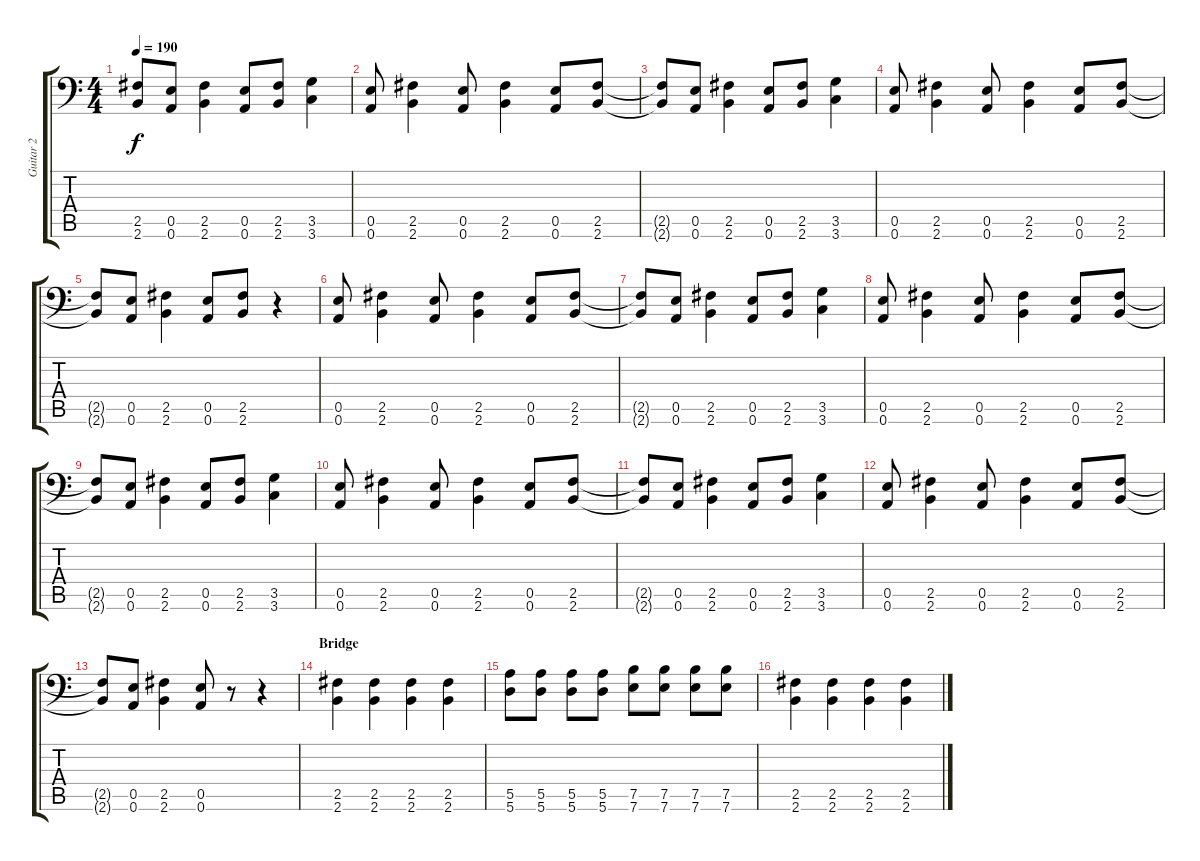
\track ("Guitar 2" "Guitar 2") {instrument distortionguitar}
\staff {score tabs}
\tuning (B3 Gb3 D3 A2 E2 A1) {hide}
\ts (4 4)
\tempo 190
\clef f4
\ks c
(2.5{t} 2.6{t}).8{dy f} (0.5 0.6).8 (2.5 2.6).4 (0.5 0.6).8 (2.5 2.6).8 (3.5 3.6).4 |
(0.5 0.6).8 (2.5 2.6).4 (0.5 0.6).8 (2.5 2.6).4 (0.5 0.6).8 (2.5 2.6).8 |
(2.5{t} 2.6{t}).8 (0.5 0.6).8 (2.5 2.6).4 (0.5 0.6).8 (2.5 2.6).8 (3.5 3.6).4 |
(0.5 0.6).8 (2.5 2.6).4 (0.5 0.6).8 (2.5 2.6).4 (0.5 0.6).8 (2.5 2.6).8 |
(2.5{t} 2.6{t}).8 (0.5 0.6).8 (2.5 2.6).4 (0.5 0.6).8 (2.5 2.6).8 r.4 |
(0.5 0.6).8 (2.5 2.6).4 (0.5 0.6).8 (2.5 2.6).4 (0.5 0.6).8 (2.5 2.6).8 |
(2.5{t} 2.6{t}).8 (0.5 0.6).8 (2.5 2.6).4 (0.5 0.6).8 (2.5 2.6).8 (3.5 3.6).4 |
(0.5 0.6).8 (2.5 2.6).4 (0.5 0.6).8 (2.5 2.6).4 (0.5 0.6).8 (2.5 2.6).8 |
(2.5{t} 2.6{t}).8 (0.5 0.6).8 (2.5 2.6).4 (0.5 0.6).8 (2.5 2.6).8 (3.5 3.6).4 |
(0.5 0.6).8 (2.5 2.6).4 (0.5 0.6).8 (2.5 2.6).4 (0.5 0.6).8 (2.5 2.6).8 |
(2.5{t} 2.6{t}).8 (0.5 0.6).8 (2.5 2.6).4 (0.5 0.6).8 (2.5 2.6).8 (3.5 3.6).4 |
(0.5 0.6).8 (2.5 2.6).4 (0.5 0.6).8 (2.5 2.6).4 (0.5 0.6).8 (2.5 2.6).8 |
(2.5{t} 2.6{t}).8 (0.5 0.6).8 (2.5 2.6).4 (0.5 0.6).8 r.8 r.4 |
\section ("" "Bridge")
(2.5 2.6).4 (2.5 2.6).4 (2.5 2.6).4 (2.5 2.6).4 |
(5.5 5.6).8 (5.5 5.6).8 (5.5 5.6).8 (5.5 5.6).8 (7.5 7.6).8 (7.5 7.6).8 (7.5 7.6).8 (7.5 7.6).8 |
(2.5 2.6).4 (2.5 2.6).4 (2.5 2.6).4 (2.5 2.6).4
